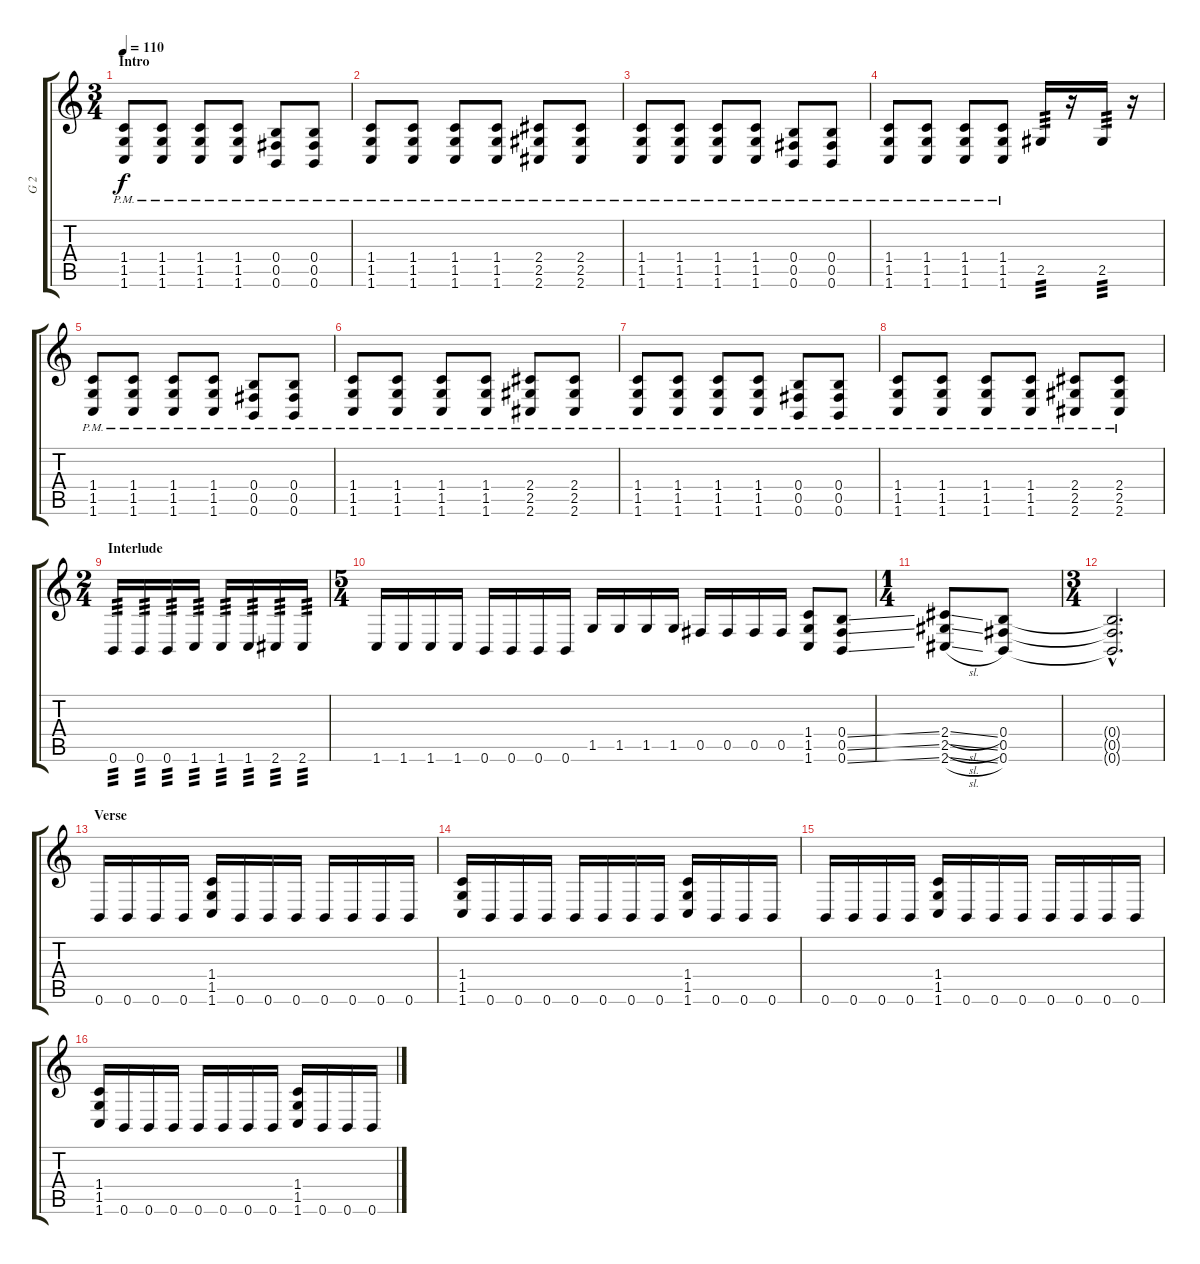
\track ("G 2" "G 2") {instrument overdrivenguitar}
\staff {score tabs}
\tuning (Db4 Ab3 E3 B2 Gb2 B1) {hide}
\ts (3 4)
\section ("" "Intro")
\tempo 110
\clef g2
\ks c
(1.4{pm} 1.5{pm} 1.6{pm}).8{dy f instrument overdrivenguitar} (1.4{pm} 1.5{pm} 1.6{pm}).8 (1.4{pm} 1.5{pm} 1.6{pm}).8 (1.4{pm} 1.5{pm} 1.6{pm}).8 (0.4{pm} 0.5{pm} 0.6{pm}).8 (0.4{pm} 0.5{pm} 0.6{pm}).8 |
(1.4{pm} 1.5{pm} 1.6{pm}).8 (1.4{pm} 1.5{pm} 1.6{pm}).8 (1.4{pm} 1.5{pm} 1.6{pm}).8 (1.4{pm} 1.5{pm} 1.6{pm}).8 (2.4{pm} 2.5{pm} 2.6{pm}).8 (2.4{pm} 2.5{pm} 2.6{pm}).8 |
(1.4{pm} 1.5{pm} 1.6{pm}).8 (1.4{pm} 1.5{pm} 1.6{pm}).8 (1.4{pm} 1.5{pm} 1.6{pm}).8 (1.4{pm} 1.5{pm} 1.6{pm}).8 (0.4{pm} 0.5{pm} 0.6{pm}).8 (0.4{pm} 0.5{pm} 0.6{pm}).8 |
(1.4{pm} 1.5{pm} 1.6{pm}).8 (1.4{pm} 1.5{pm} 1.6{pm}).8 (1.4{pm} 1.5{pm} 1.6{pm}).8 (1.4{pm} 1.5{pm} 1.6{pm}).8 2.5.16{tp 3} r.16 2.5.16{tp 3} r.16 |
(1.4{pm} 1.5{pm} 1.6{pm}).8 (1.4{pm} 1.5{pm} 1.6{pm}).8 (1.4{pm} 1.5{pm} 1.6{pm}).8 (1.4{pm} 1.5{pm} 1.6{pm}).8 (0.4{pm} 0.5{pm} 0.6{pm}).8 (0.4{pm} 0.5{pm} 0.6{pm}).8 |
(1.4{pm} 1.5{pm} 1.6{pm}).8 (1.4{pm} 1.5{pm} 1.6{pm}).8 (1.4{pm} 1.5{pm} 1.6{pm}).8 (1.4{pm} 1.5{pm} 1.6{pm}).8 (2.4{pm} 2.5{pm} 2.6{pm}).8 (2.4{pm} 2.5{pm} 2.6{pm}).8 |
(1.4{pm} 1.5{pm} 1.6{pm}).8 (1.4{pm} 1.5{pm} 1.6{pm}).8 (1.4{pm} 1.5{pm} 1.6{pm}).8 (1.4{pm} 1.5{pm} 1.6{pm}).8 (0.4{pm} 0.5{pm} 0.6{pm}).8 (0.4{pm} 0.5{pm} 0.6{pm}).8 |
(1.4{pm} 1.5{pm} 1.6{pm}).8 (1.4{pm} 1.5{pm} 1.6{pm}).8 (1.4{pm} 1.5{pm} 1.6{pm}).8 (1.4{pm} 1.5{pm} 1.6{pm}).8 (2.4{pm} 2.5{pm} 2.6{pm}).8 (2.4{pm} 2.5{pm} 2.6{pm}).8 |
\ts (2 4)
\section ("" "Interlude")
0.6.16{tp 3} 0.6.16{tp 3} 0.6.16{tp 3} 1.6.16{tp 3} 1.6.16{tp 3} 1.6.16{tp 3} 2.6.16{tp 3} 2.6.16{tp 3} |
\ts (5 4)
1.6.16 1.6.16 1.6.16 1.6.16 0.6.16 0.6.16 0.6.16 0.6.16 1.5.16 1.5.16 1.5.16 1.5.16 0.5.16 0.5.16 0.5.16 0.5.16 (1.4 1.5 1.6).8 (0.4{ss} 0.5{ss} 0.6{ss}).8 |
\ts (1 4)
(2.4{sl} 2.5{sl} 2.6{sl}).8 (0.4 0.5 0.6).8 |
\ts (3 4)
(0.4{hac t} 0.5{hac t} 0.6{hac t}).2{d} |
\section ("" "Verse")
0.6.16 0.6.16 0.6.16 0.6.16 (1.4 1.5 1.6).16 0.6.16 0.6.16 0.6.16 0.6.16 0.6.16 0.6.16 0.6.16 |
(1.4 1.5 1.6).16 0.6.16 0.6.16 0.6.16 0.6.16 0.6.16 0.6.16 0.6.16 (1.4 1.5 1.6).16 0.6.16 0.6.16 0.6.16 |
0.6.16 0.6.16 0.6.16 0.6.16 (1.4 1.5 1.6).16 0.6.16 0.6.16 0.6.16 0.6.16 0.6.16 0.6.16 0.6.16 |
(1.4 1.5 1.6).16 0.6.16 0.6.16 0.6.16 0.6.16 0.6.16 0.6.16 0.6.16 (1.4 1.5 1.6).16 0.6.16 0.6.16 0.6.16
